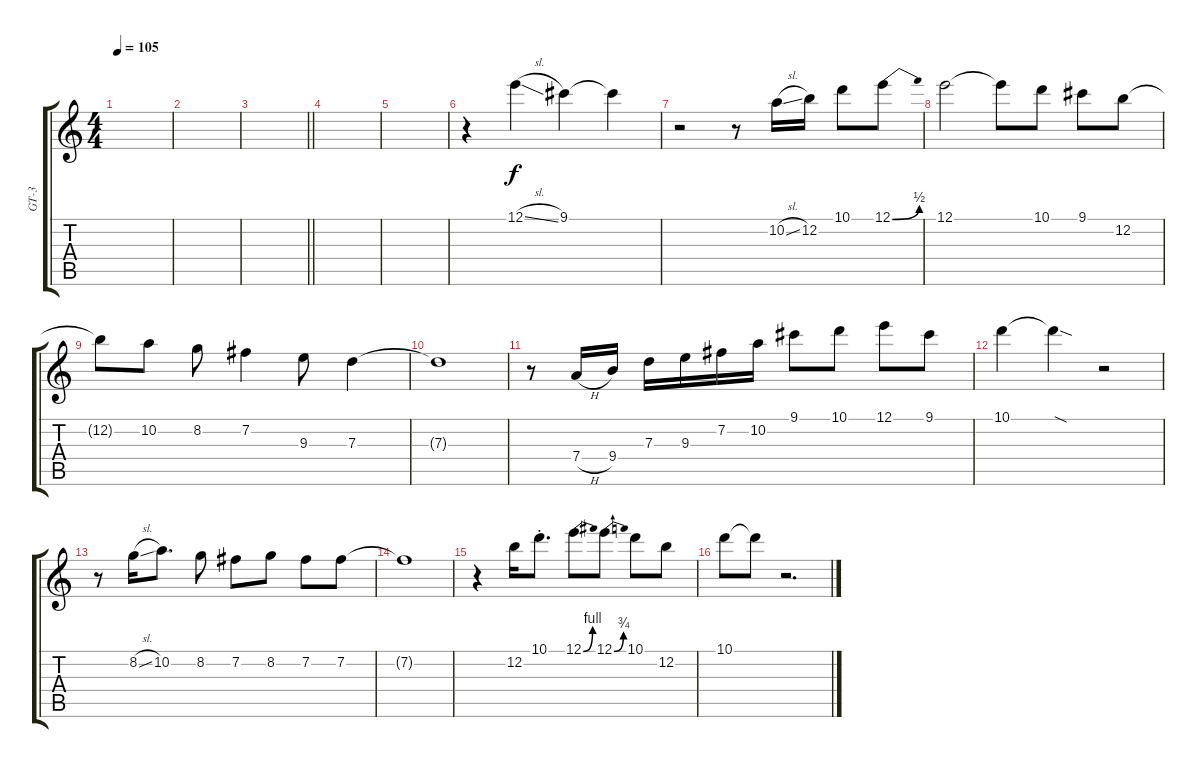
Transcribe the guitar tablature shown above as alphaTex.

\track ("GT-3" "GT-3") {instrument acousticguitarsteel}
\staff {score tabs}
\tuning (E4 B3 G3 D3 A2 E2) {hide}
\ts (4 4)
\tempo 105
\clef g2
\ks c
|
|
\barLineRight lightlight
|
|
|
r.4 12.1{sl}.4 9.1.4 9.1{t}.4 |
r.2 r.8 10.2{sl}.16 12.2.16 10.1.8 12.1{be (bend 0 0 60 2)}.8 |
12.1.2 12.1{t}.8 10.1.8 9.1.8 12.2.8 |
12.2{t}.8 10.2.8 8.2.8 7.2.4 9.3.8 7.3.4 |
7.3{t}.1 |
r.8 7.4{h}.16 9.4.16 7.3.16 9.3.16 7.2.16 10.2.16 9.1.8 10.1.8 12.1.8 9.1.8 |
10.1.4 10.1{sod t}.4 r.2 |
r.8 8.2{sl}.16 10.2.8{d} 8.2.8 7.2.8 8.2.8 7.2.8 7.2.8 |
7.2{t}.1{volume 0} |
r.4 12.2.16 10.1{st}.8{d} 12.1{be (bend 0 0 60 4)}.8 12.1{be (bend 0 0 60 3)}.8 10.1.8 12.2.8 |
10.1.8 10.1{t}.8 r.2{d}
